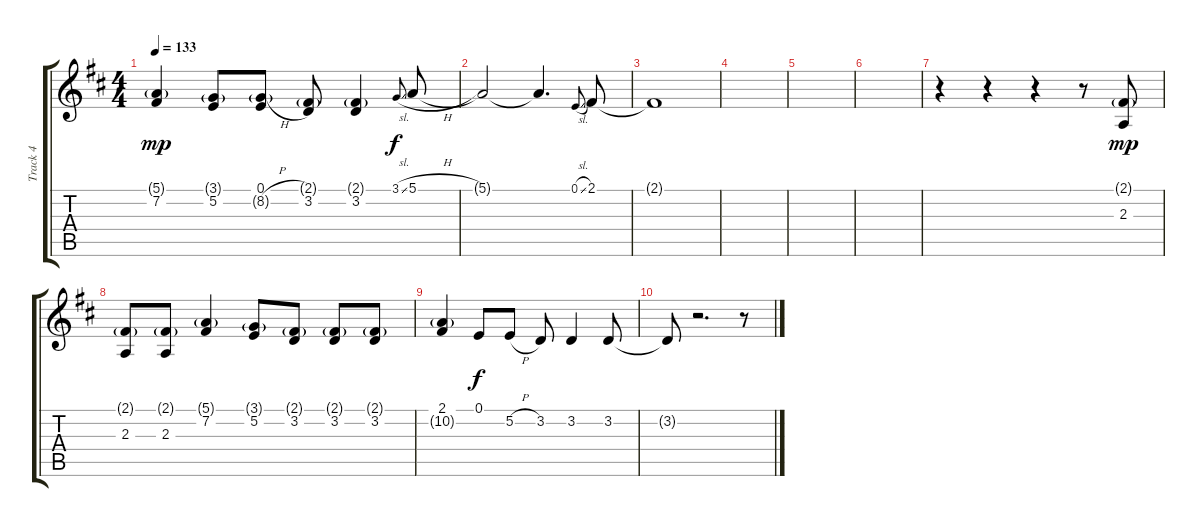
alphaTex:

\track ("Track 4" "Track 4") {instrument clarinet}
\staff {score tabs}
\tuning (E4 B3 G3 D3 A2 E2) {hide}
\ts (4 4)
\tempo 133
\clef g2
\ks d
(5.1{g} 7.2).4{dy mp} (3.1{g} 5.2).8 (0.1{h} 8.2{h g}).8 (2.1{g} 3.2).8 (2.1{g} 3.2).4 3.1{sl}.8{gr onbeat dy f} 5.1{h}.8 |
5.1{t}.2 5.1{t}.4{d} 0.1{sl}.8{gr onbeat} 2.1.8 |
2.1{t}.1 |
|
|
|
r.4 r.4 r.4 r.8 (2.1{g} 2.3).8{dy mp} |
(2.1{g} 2.3).8 (2.1{g} 2.3).8 (5.1{g} 7.2).4 (3.1{g} 5.2).8 (2.1{g} 3.2).8 (2.1{g} 3.2).8 (2.1{g} 3.2).8 |
(2.1 10.2{g}).4 0.1.8{dy f} 5.2{h}.8 3.2.8 3.2.4 3.2.8 |
3.2{t}.8 r.2{d} r.8
